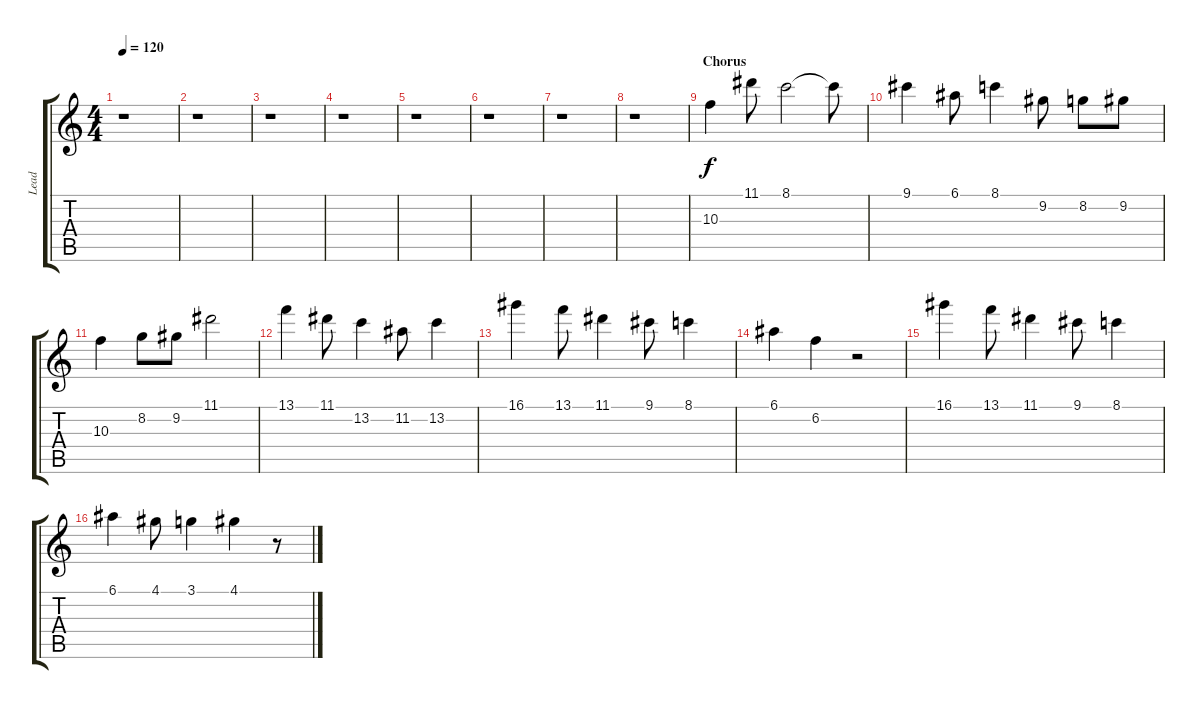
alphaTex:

\track ("Lead" "Lead") {instrument distortionguitar}
\staff {score tabs}
\tuning (E4 B3 G3 D3 A2 E2) {hide}
\ts (4 4)
\tempo 120
\clef g2
\ks c
r.1{dy f} |
r.1 |
r.1 |
r.1 |
r.1 |
r.1 |
r.1 |
r.1 |
\section ("" "Chorus")
10.3.4 11.1.8 8.1.2 8.1{t}.8 |
9.1.4 6.1.8 8.1.4 9.2.8 8.2.8 9.2.8 |
10.3.4 8.2.8 9.2.8 11.1.2 |
13.1.4 11.1.8 13.2.4 11.2.8 13.2.4 |
16.1.4 13.1.8 11.1.4 9.1.8 8.1.4 |
6.1.4 6.2.4 r.2 |
16.1.4 13.1.8 11.1.4 9.1.8 8.1.4 |
6.1.4 4.1.8 3.1.4 4.1.4 r.8
